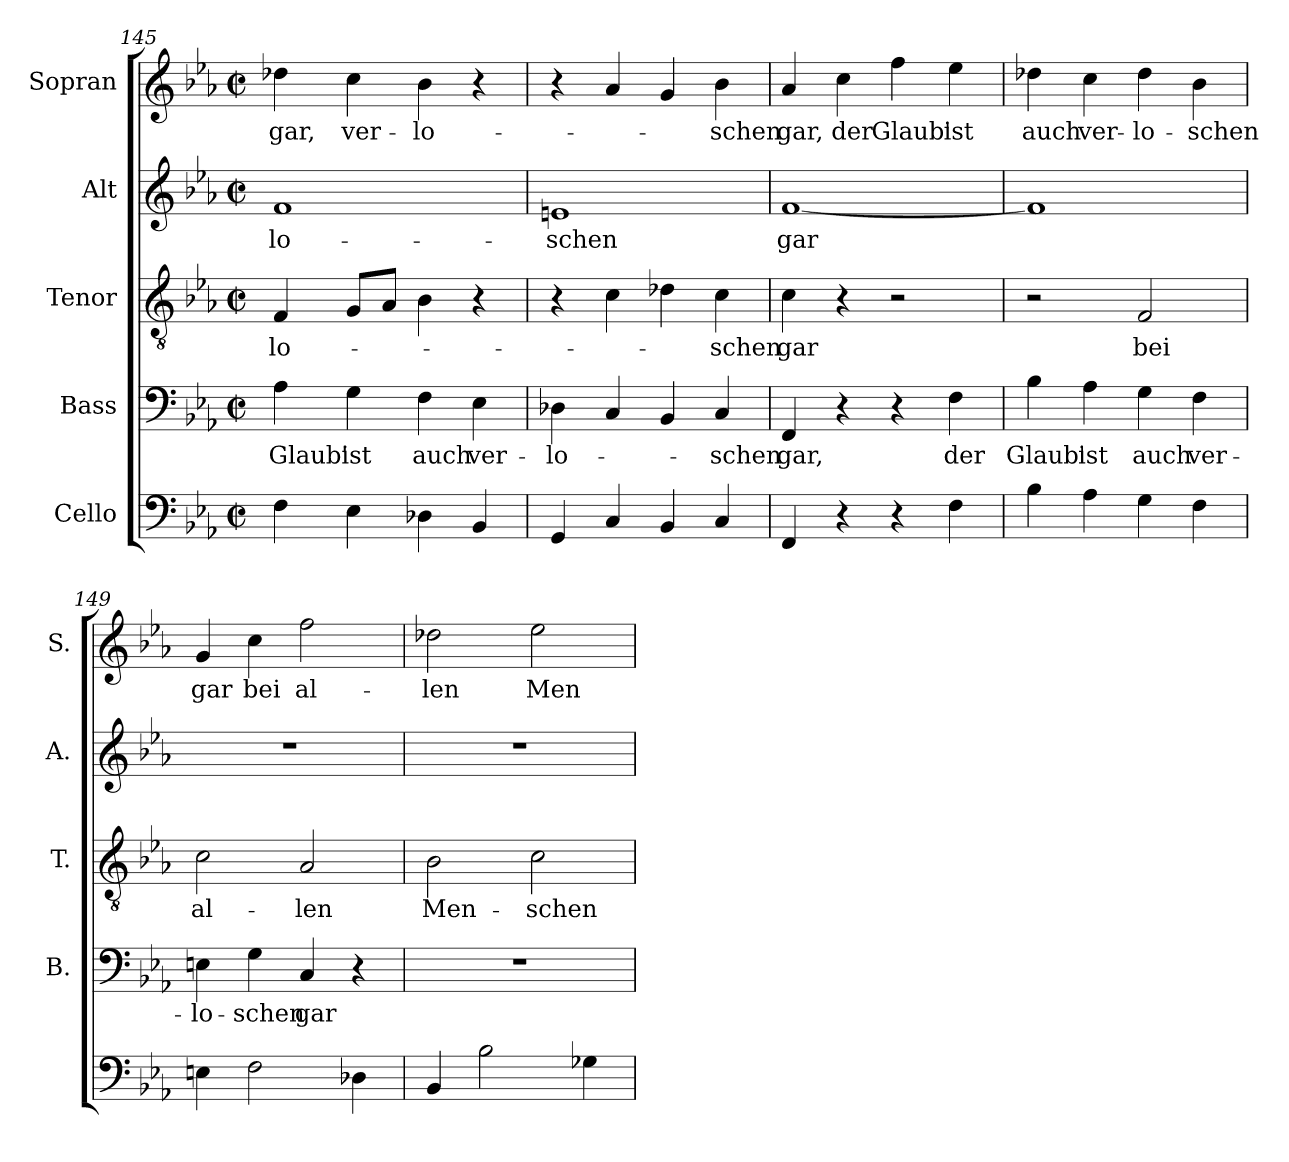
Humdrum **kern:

**kern	**kern	**text	**kern	**text	**kern	**text	**kern	**text
*part5	*part4	*part4	*part3	*part3	*part2	*part2	*part1	*part1
*staff5	*staff4	*staff4	*staff3	*staff3	*staff2	*staff2	*staff1	*staff1
*I"Cello	*I"Bass	*	*I"Tenor	*	*I"Alt	*	*I"Sopran	*
*	*I'B.	*	*I'T.	*	*I'A.	*	*I'S.	*
!!LO:LB:g=z
*clefF4	*clefF4	*	*clefGv2	*	*clefG2	*	*clefG2	*
*	*	*	*ITrd7c12	*	*	*	*	*
*k[b-e-a-]	*k[b-e-a-]	*	*k[b-e-a-]	*	*k[b-e-a-]	*	*k[b-e-a-]	*
*E-:	*E-:	*	*E-:	*	*E-:	*	*E-:	*
*M2/2	*M2/2	*	*M2/2	*	*M2/2	*	*M2/2	*
*met(c|)	*met(c|)	*	*met(c|)	*	*met(c|)	*	*met(c|)	*
=145	=145	=145	=145	=145	=145	=145	=145	=145
!	!	!LO:LY:b:color=#000000	!	!	!	!	!	!
!	!	!	!	!LO:LY:b:color=#000000	!	!	!	!
!	!	!	!	!	!	!LO:LY:b:color=#000000	!	!
!	!	!	!	!	!	!	!	!LO:LY:b:color=#000000
4Fi\	4A-i\	Glaub'	4FFi/	-lo-	1fi	-lo-	4dd-Xi\	gar,
!	!	!LO:LY:b:color=#000000	!	!	!	!	!	!
!	!	!	!	!	!	!	!	!LO:LY:b:color=#000000
4E-i\	4Gi\	ist	8GGi/L	.	.	.	4cci\	ver-
.	.	.	8AA-i/J	.	.	.	.	.
!	!	!LO:LY:b:color=#000000	!	!	!	!	!	!
!	!	!	!	!	!	!	!	!LO:LY:b:color=#000000
4D-Xi\	4Fi\	auch	4BB-i\	.	.	.	4b-i\	-lo-
!	!	!LO:LY:b:color=#000000	!	!	!	!	!	!
4BB-i/	4E-i\	ver-	4r	.	.	.	4r	.
=146	=146	=146	=146	=146	=146	=146	=146	=146
!	!	!LO:LY:b:color=#000000	!	!	!	!	!	!
!	!	!	!	!	!	!LO:LY:b:color=#000000	!	!
4GGi/	4D-Xi\	-lo-	4r	.	1eni	-schen	4r	.
4Ci/	4Ci/	.	4Ci\	.	.	.	4a-i/	.
4BB-i/	4BB-i/	.	4D-Xi\	.	.	.	4gi/	.
!	!	!LO:LY:b:color=#000000	!	!	!	!	!	!
!	!	!	!	!LO:LY:b:color=#000000	!	!	!	!
!	!	!	!	!	!	!	!	!LO:LY:b:color=#000000
4Ci/	4Ci/	-schen	4Ci\	-schen	.	.	4b-i\	-schen
=147	=147	=147	=147	=147	=147	=147	=147	=147
!	!	!LO:LY:b:color=#000000	!	!	!	!	!	!
!	!	!	!	!LO:LY:b:color=#000000	!	!	!	!
!	!	!	!	!	!	!LO:LY:b:color=#000000	!	!
!	!	!	!	!	!	!	!	!LO:LY:b:color=#000000
4FFi/	4FFi/	gar,	4Ci\	gar	[<1fi	gar	4a-i/	gar,
!	!	!	!	!	!	!	!	!LO:LY:b:color=#000000
4r	4r	.	4r	.	.	.	4cci\	der
!	!	!	!	!	!	!	!	!LO:LY:b:color=#000000
4r	4r	.	2r	.	.	.	4ffi\	Glaub'
!	!	!LO:LY:b:color=#000000	!	!	!	!	!	!
!	!	!	!	!	!	!	!	!LO:LY:b:color=#000000
4Fi\	4Fi\	der	.	.	.	.	4ee-i\	ist
=148	=148	=148	=148	=148	=148	=148	=148	=148
!	!	!LO:LY:b:color=#000000	!	!	!	!	!	!
!	!	!	!	!	!	!	!	!LO:LY:b:color=#000000
4B-i\	4B-i\	Glaub'	2r	.	1fi]	.	4dd-Xi\	auch
!	!	!LO:LY:b:color=#000000	!	!	!	!	!	!
!	!	!	!	!	!	!	!	!LO:LY:b:color=#000000
4A-i\	4A-i\	ist	.	.	.	.	4cci\	ver-
!	!	!LO:LY:b:color=#000000	!	!	!	!	!	!
!	!	!	!	!LO:LY:b:color=#000000	!	!	!	!
!	!	!	!	!	!	!	!	!LO:LY:b:color=#000000
4Gi\	4Gi\	auch	2FFi/	bei	.	.	4dd-i\	-lo-
!	!	!LO:LY:b:color=#000000	!	!	!	!	!	!
!	!	!	!	!	!	!	!	!LO:LY:b:color=#000000
4Fi\	4Fi\	ver-	.	.	.	.	4b-i\	-schen
=149	=149	=149	=149	=149	=149	=149	=149	=149
!	!	!LO:LY:b:color=#000000	!	!	!	!	!	!
!	!	!	!	!LO:LY:b:color=#000000	!	!	!	!
!	!	!	!	!	!	!	!	!LO:LY:b:color=#000000
4Eni\	4Eni\	-lo-	2Ci\	al-	1r	.	4gi/	gar
!	!	!LO:LY:b:color=#000000	!	!	!	!	!	!
!	!	!	!	!	!	!	!	!LO:LY:b:color=#000000
2Fi\	4Gi\	-schen	.	.	.	.	4cci\	bei
!	!	!LO:LY:b:color=#000000	!	!	!	!	!	!
!	!	!	!	!LO:LY:b:color=#000000	!	!	!	!
!	!	!	!	!	!	!	!	!LO:LY:b:color=#000000
.	4Ci/	gar	2AA-i/	-len	.	.	2ffi\	al-
4D-Xi\	4r	.	.	.	.	.	.	.
!!LO:PB:g=z
=150	=150	=150	=150	=150	=150	=150	=150	=150
!	!	!	!	!LO:LY:b:color=#000000	!	!	!	!
!	!	!	!	!	!	!	!	!LO:LY:b:color=#000000
4BB-i/	1r	.	2BB-i\	Men-	1r	.	2dd-Xi\	-len
2B-i\	.	.	.	.	.	.	.	.
!	!	!	!	!LO:LY:b:color=#000000	!	!	!	!
!	!	!	!	!	!	!	!	!LO:LY:b:color=#000000
.	.	.	2Ci\	-schen	.	.	2ee-i\	Men-
4G-Xi\	.	.	.	.	.	.	.	.
=	=	=	=	=	=	=	=	=
*-	*-	*-	*-	*-	*-	*-	*-	*-
